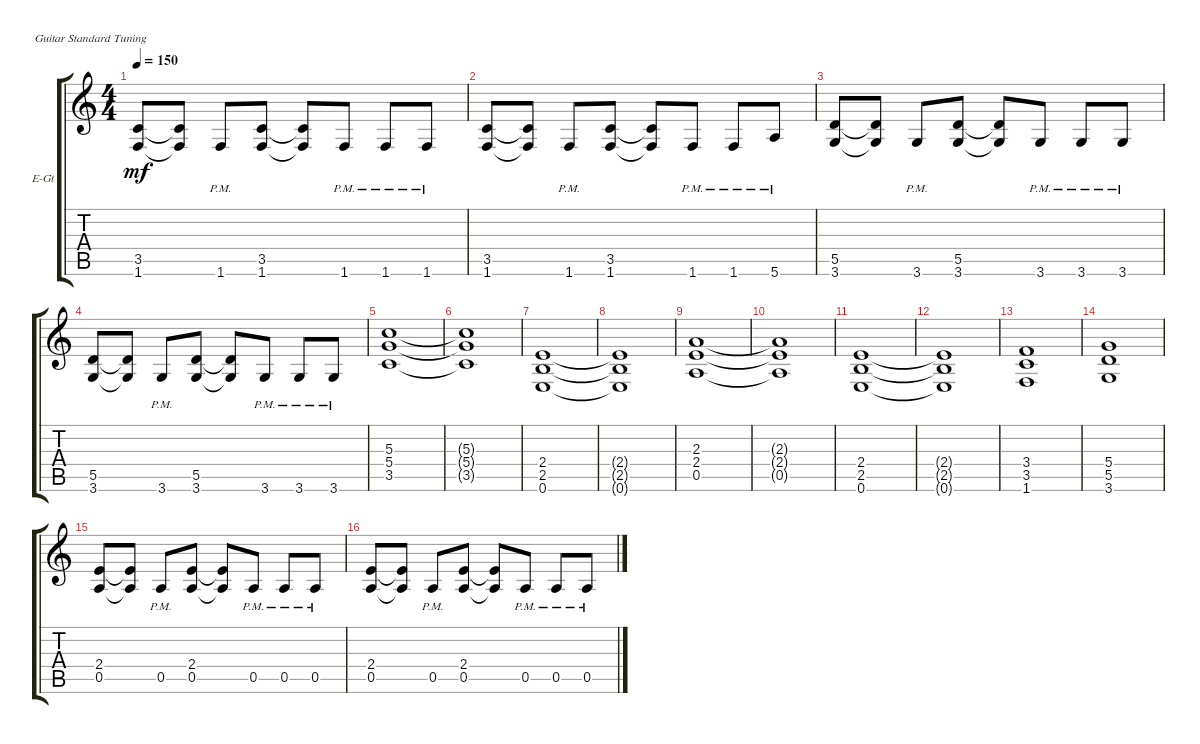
\defaultSystemsLayout 4
\bracketExtendMode groupsimilarinstruments
\firstSystemTrackNameOrientation horizontal
\otherSystemsTrackNameOrientation horizontal
\track ("Electric Guitar" "E-Gt") {instrument distortionguitar}
\staff {score tabs}
\tuning (E4 B3 G3 D3 A2 E2)
\ts (4 4)
\tempo 150
\clef g2
\ks c
(1.6 3.5).8{dy mf} (1.6{t} 3.5{t}).8 1.6{pm}.8 (1.6 3.5).8 (1.6{t} 3.5{t}).8 1.6{pm}.8 1.6{pm}.8 1.6{pm}.8 |
(1.6 3.5).8 (1.6{t} 3.5{t}).8 1.6{pm}.8 (1.6 3.5).8 (1.6{t} 3.5{t}).8 1.6{pm}.8 1.6{pm}.8 5.6{pm}.8 |
(3.6 5.5).8 (5.5{t} 3.6{t}).8 3.6{pm}.8 (3.6 5.5).8 (5.5{t} 3.6{t}).8 3.6{pm}.8 3.6{pm}.8 3.6{pm}.8 |
(3.6 5.5).8 (5.5{t} 3.6{t}).8 3.6{pm}.8 (3.6 5.5).8 (3.6{t} 5.5{t}).8 3.6{pm}.8 3.6{pm}.8 3.6{pm}.8 |
(3.5 5.4 5.3).1 |
(3.5{t} 5.4{t} 5.3{t}).1 |
(2.5 2.4 0.6).1 |
(0.6{t} 2.5{t} 2.4{t}).1 |
(0.5 2.4 2.3).1 |
(2.3{t} 2.4{t} 0.5{t}).1 |
(0.6 2.5 2.4).1 |
(2.4{t} 2.5{t} 0.6{t}).1 |
(1.6 3.5 3.4).1 |
(3.6 5.5 5.4).1 |
(0.5 2.4).8 (0.5{t} 2.4{t}).8 0.5{pm}.8 (0.5 2.4).8 (0.5{t} 2.4{t}).8 0.5{pm}.8 0.5{pm}.8 0.5{pm}.8 |
(0.5 2.4).8 (0.5{t} 2.4{t}).8 0.5{pm}.8 (0.5 2.4).8 (0.5{t} 2.4{t}).8 0.5{pm}.8 0.5{pm}.8 0.5{pm}.8
